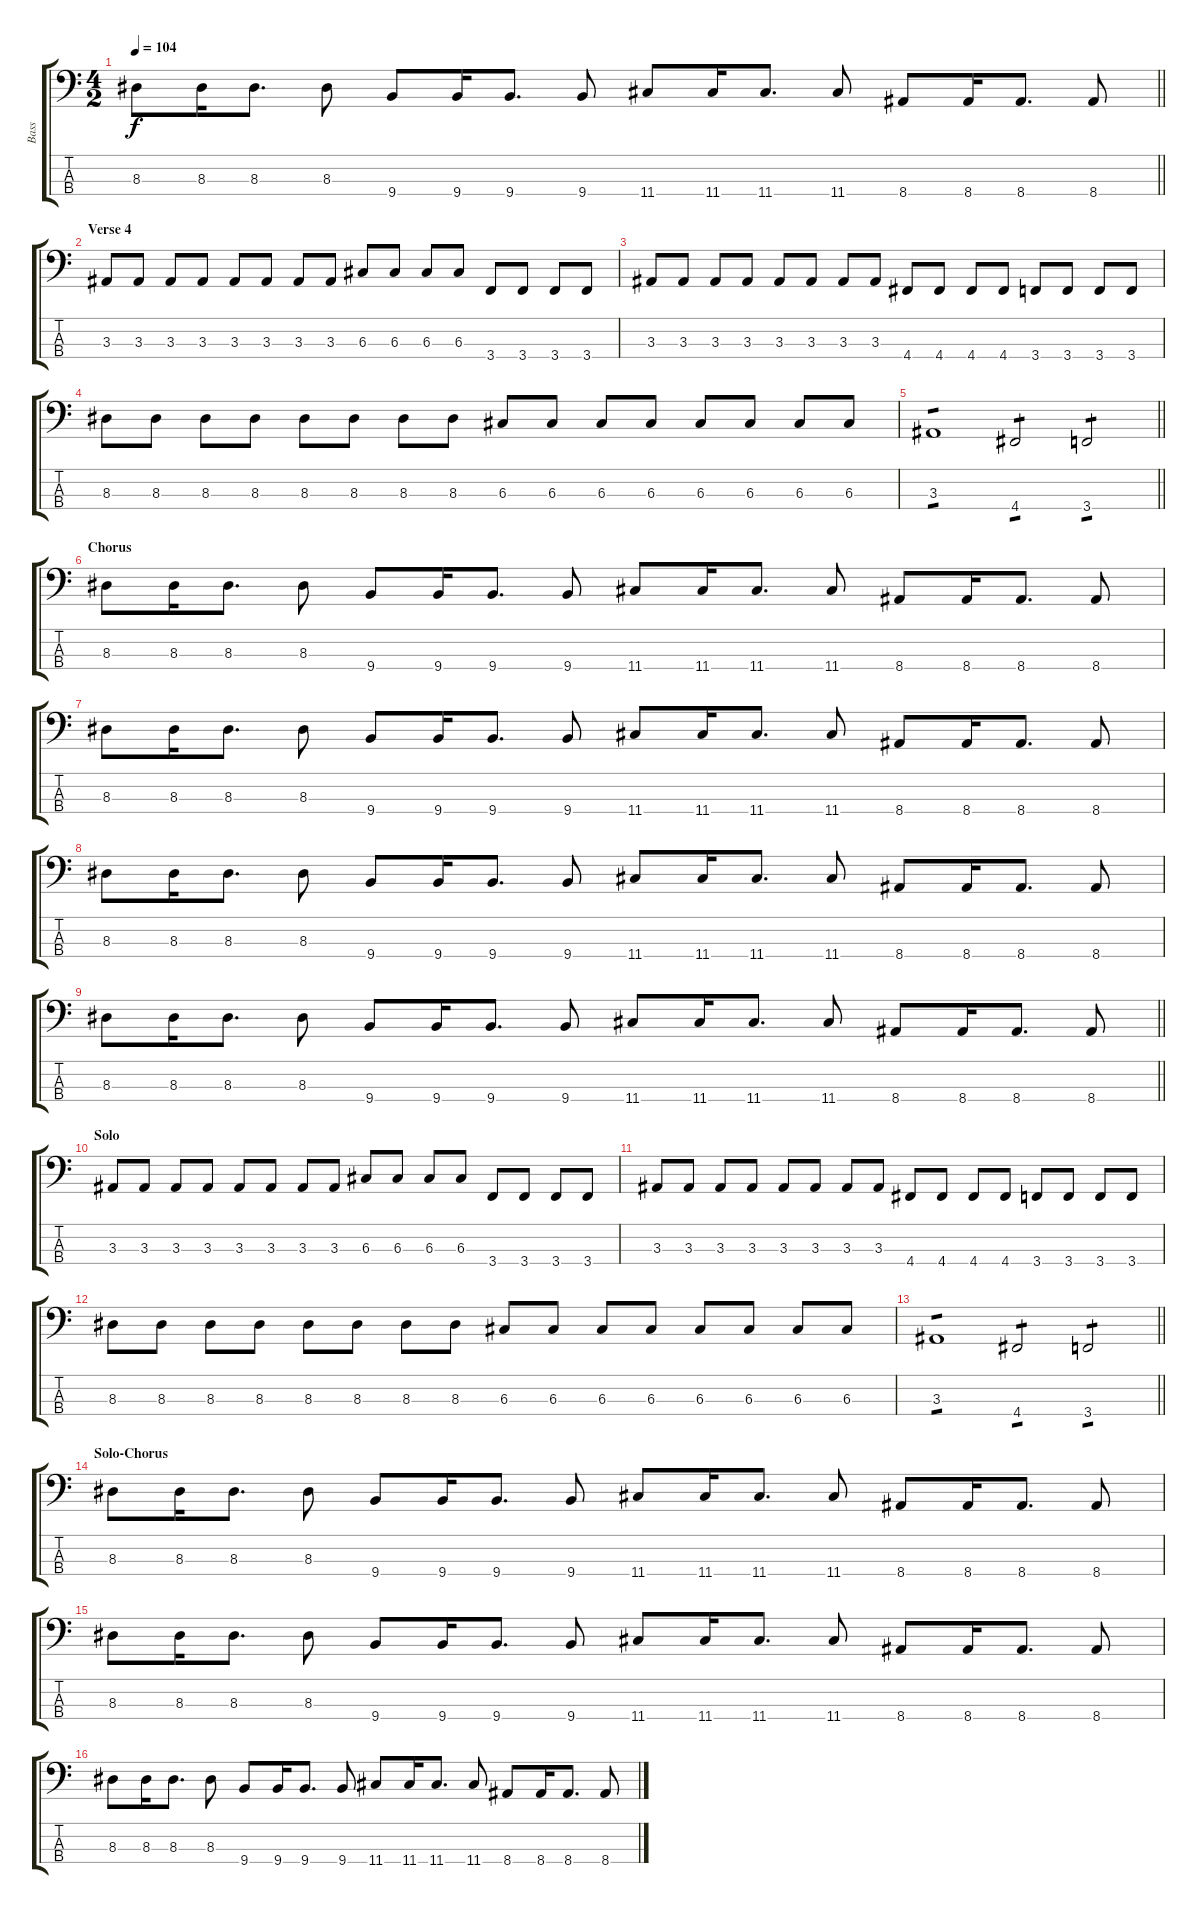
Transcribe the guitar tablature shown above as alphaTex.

\track ("Bass" "Bass") {instrument electricbassfinger}
\staff {score tabs}
\tuning (F2 C2 G1 D1) {hide}
\ts (4 2)
\tempo 104
\clef f4
\barLineRight lightlight
\ks c
8.3.8{dy f} 8.3.16 8.3.8{d} 8.3.8 9.4.8 9.4.16 9.4.8{d} 9.4.8 11.4.8 11.4.16 11.4.8{d} 11.4.8 8.4.8 8.4.16 8.4.8{d} 8.4.8 |
\section ("" "Verse 4")
3.3.8 3.3.8 3.3.8 3.3.8 3.3.8 3.3.8 3.3.8 3.3.8 6.3.8 6.3.8 6.3.8 6.3.8 3.4.8 3.4.8 3.4.8 3.4.8 |
3.3.8 3.3.8 3.3.8 3.3.8 3.3.8 3.3.8 3.3.8 3.3.8 4.4.8 4.4.8 4.4.8 4.4.8 3.4.8 3.4.8 3.4.8 3.4.8 |
8.3.8 8.3.8 8.3.8 8.3.8 8.3.8 8.3.8 8.3.8 8.3.8 6.3.8 6.3.8 6.3.8 6.3.8 6.3.8 6.3.8 6.3.8 6.3.8 |
\barLineRight lightlight
3.3.1{tp 1} 4.4.2{tp 1} 3.4.2{tp 1} |
\section ("" "Chorus")
8.3.8 8.3.16 8.3.8{d} 8.3.8 9.4.8 9.4.16 9.4.8{d} 9.4.8 11.4.8 11.4.16 11.4.8{d} 11.4.8 8.4.8 8.4.16 8.4.8{d} 8.4.8 |
8.3.8 8.3.16 8.3.8{d} 8.3.8 9.4.8 9.4.16 9.4.8{d} 9.4.8 11.4.8 11.4.16 11.4.8{d} 11.4.8 8.4.8 8.4.16 8.4.8{d} 8.4.8 |
8.3.8 8.3.16 8.3.8{d} 8.3.8 9.4.8 9.4.16 9.4.8{d} 9.4.8 11.4.8 11.4.16 11.4.8{d} 11.4.8 8.4.8 8.4.16 8.4.8{d} 8.4.8 |
\barLineRight lightlight
8.3.8 8.3.16 8.3.8{d} 8.3.8 9.4.8 9.4.16 9.4.8{d} 9.4.8 11.4.8 11.4.16 11.4.8{d} 11.4.8 8.4.8 8.4.16 8.4.8{d} 8.4.8 |
\section ("" "Solo")
3.3.8 3.3.8 3.3.8 3.3.8 3.3.8 3.3.8 3.3.8 3.3.8 6.3.8 6.3.8 6.3.8 6.3.8 3.4.8 3.4.8 3.4.8 3.4.8 |
3.3.8 3.3.8 3.3.8 3.3.8 3.3.8 3.3.8 3.3.8 3.3.8 4.4.8 4.4.8 4.4.8 4.4.8 3.4.8 3.4.8 3.4.8 3.4.8 |
8.3.8 8.3.8 8.3.8 8.3.8 8.3.8 8.3.8 8.3.8 8.3.8 6.3.8 6.3.8 6.3.8 6.3.8 6.3.8 6.3.8 6.3.8 6.3.8 |
\barLineRight lightlight
3.3.1{tp 1} 4.4.2{tp 1} 3.4.2{tp 1} |
\section ("" "Solo-Chorus")
8.3.8 8.3.16 8.3.8{d} 8.3.8 9.4.8 9.4.16 9.4.8{d} 9.4.8 11.4.8 11.4.16 11.4.8{d} 11.4.8 8.4.8 8.4.16 8.4.8{d} 8.4.8 |
8.3.8 8.3.16 8.3.8{d} 8.3.8 9.4.8 9.4.16 9.4.8{d} 9.4.8 11.4.8 11.4.16 11.4.8{d} 11.4.8 8.4.8 8.4.16 8.4.8{d} 8.4.8 |
8.3.8 8.3.16 8.3.8{d} 8.3.8 9.4.8 9.4.16 9.4.8{d} 9.4.8 11.4.8 11.4.16 11.4.8{d} 11.4.8 8.4.8 8.4.16 8.4.8{d} 8.4.8
